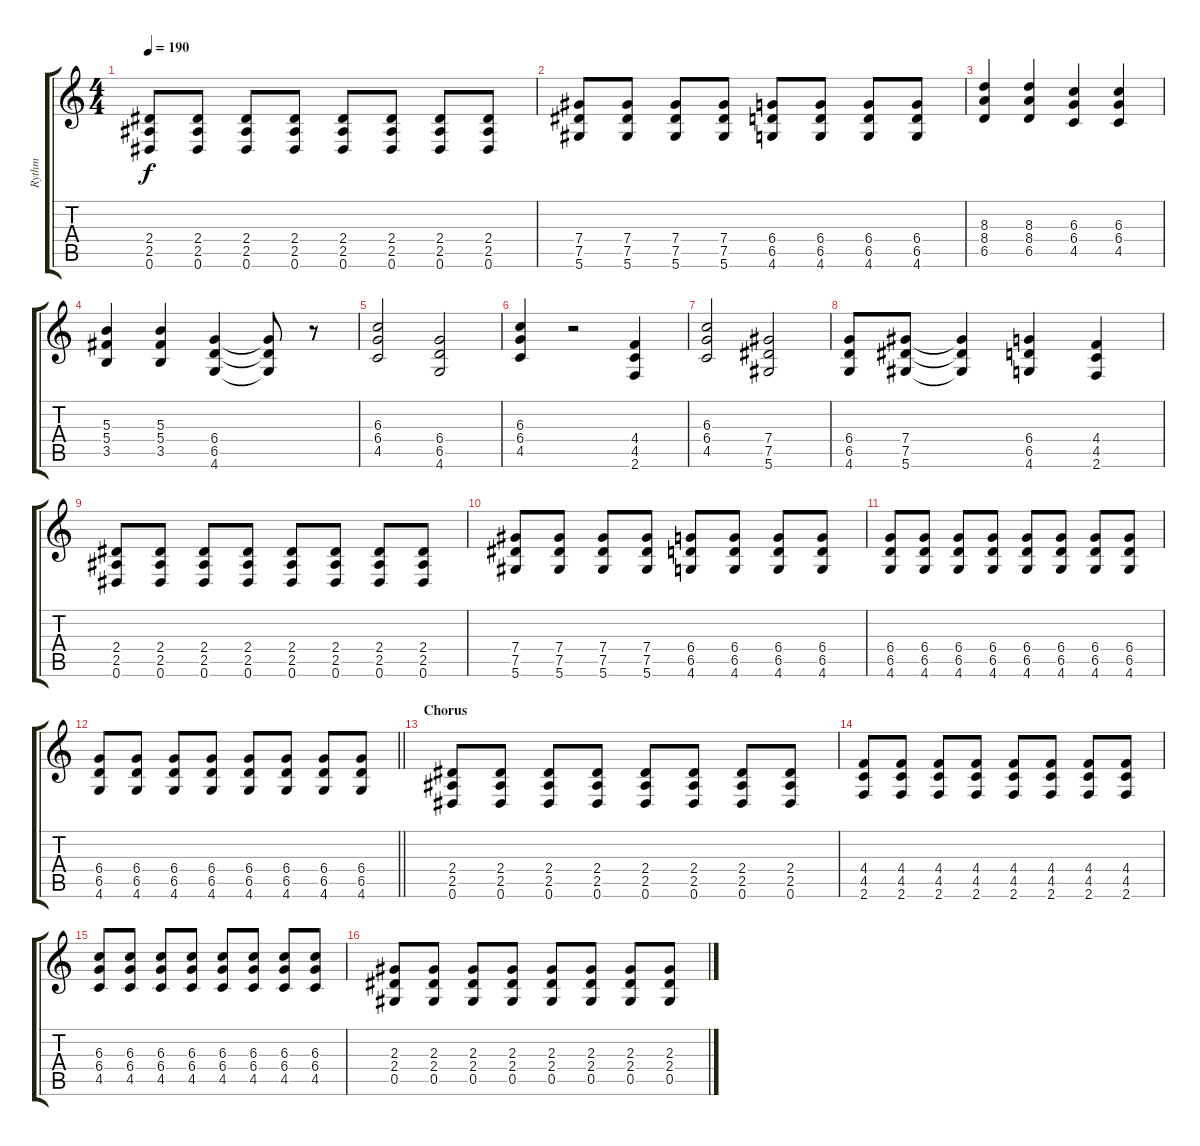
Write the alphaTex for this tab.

\track ("Rythm" "Rythm") {instrument distortionguitar}
\staff {score tabs}
\tuning (Eb4 Bb3 Gb3 Db3 Ab2 Eb2) {hide}
\ts (4 4)
\tempo 190
\clef g2
\ks c
(2.4 2.5 0.6).8{dy f} (2.4 2.5 0.6).8 (2.4 2.5 0.6).8 (2.4 2.5 0.6).8 (2.4 2.5 0.6).8 (2.4 2.5 0.6).8 (2.4 2.5 0.6).8 (2.4 2.5 0.6).8 |
(7.4 7.5 5.6).8 (7.4 7.5 5.6).8 (7.4 7.5 5.6).8 (7.4 7.5 5.6).8 (6.4 6.5 4.6).8 (6.4 6.5 4.6).8 (6.4 6.5 4.6).8 (6.4 6.5 4.6).8 |
(8.3 8.4 6.5).4 (8.3 8.4 6.5).4 (6.3 6.4 4.5).4 (6.3 6.4 4.5).4 |
(5.3 5.4 3.5).4 (5.3 5.4 3.5).4 (6.4 6.5 4.6).4 (6.4{t} 6.5{t} 4.6{t}).8 r.8 |
(6.3 6.4 4.5).2 (6.4 6.5 4.6).2 |
(6.3 6.4 4.5).4 r.2 (4.4 4.5 2.6).4 |
(6.3 6.4 4.5).2 (7.4 7.5 5.6).2 |
(6.4 6.5 4.6).8 (7.4 7.5 5.6).8 (7.4{t} 7.5{t} 5.6{t}).4 (6.4 6.5 4.6).4 (4.4 4.5 2.6).4 |
(2.4 2.5 0.6).8 (2.4 2.5 0.6).8 (2.4 2.5 0.6).8 (2.4 2.5 0.6).8 (2.4 2.5 0.6).8 (2.4 2.5 0.6).8 (2.4 2.5 0.6).8 (2.4 2.5 0.6).8 |
(7.4 7.5 5.6).8 (7.4 7.5 5.6).8 (7.4 7.5 5.6).8 (7.4 7.5 5.6).8 (6.4 6.5 4.6).8 (6.4 6.5 4.6).8{volume 0 balance 3} (6.4 6.5 4.6).8 (6.4 6.5 4.6).8 |
(6.4 6.5 4.6).8{volume 11 balance 3} (6.4 6.5 4.6).8 (6.4 6.5 4.6).8 (6.4 6.5 4.6).8 (6.4 6.5 4.6).8 (6.4 6.5 4.6).8 (6.4 6.5 4.6).8 (6.4 6.5 4.6).8 |
\barLineRight lightlight
(6.4 6.5 4.6).8 (6.4 6.5 4.6).8 (6.4 6.5 4.6).8 (6.4 6.5 4.6).8 (6.4 6.5 4.6).8 (6.4 6.5 4.6).8 (6.4 6.5 4.6).8 (6.4 6.5 4.6).8 |
\section ("" "Chorus ")
(2.4 2.5 0.6).8 (2.4 2.5 0.6).8 (2.4 2.5 0.6).8 (2.4 2.5 0.6).8 (2.4 2.5 0.6).8 (2.4 2.5 0.6).8 (2.4 2.5 0.6).8 (2.4 2.5 0.6).8 |
(4.4 4.5 2.6).8 (4.4 4.5 2.6).8 (4.4 4.5 2.6).8 (4.4 4.5 2.6).8 (4.4 4.5 2.6).8 (4.4 4.5 2.6).8 (4.4 4.5 2.6).8 (4.4 4.5 2.6).8 |
(6.3 6.4 4.5).8 (6.3 6.4 4.5).8 (6.3 6.4 4.5).8 (6.3 6.4 4.5).8 (6.3 6.4 4.5).8 (6.3 6.4 4.5).8 (6.3 6.4 4.5).8 (6.3 6.4 4.5).8 |
(2.3 2.4 0.5).8 (2.3 2.4 0.5).8 (2.3 2.4 0.5).8 (2.3 2.4 0.5).8 (2.3 2.4 0.5).8 (2.3 2.4 0.5).8 (2.3 2.4 0.5).8 (2.3 2.4 0.5).8
